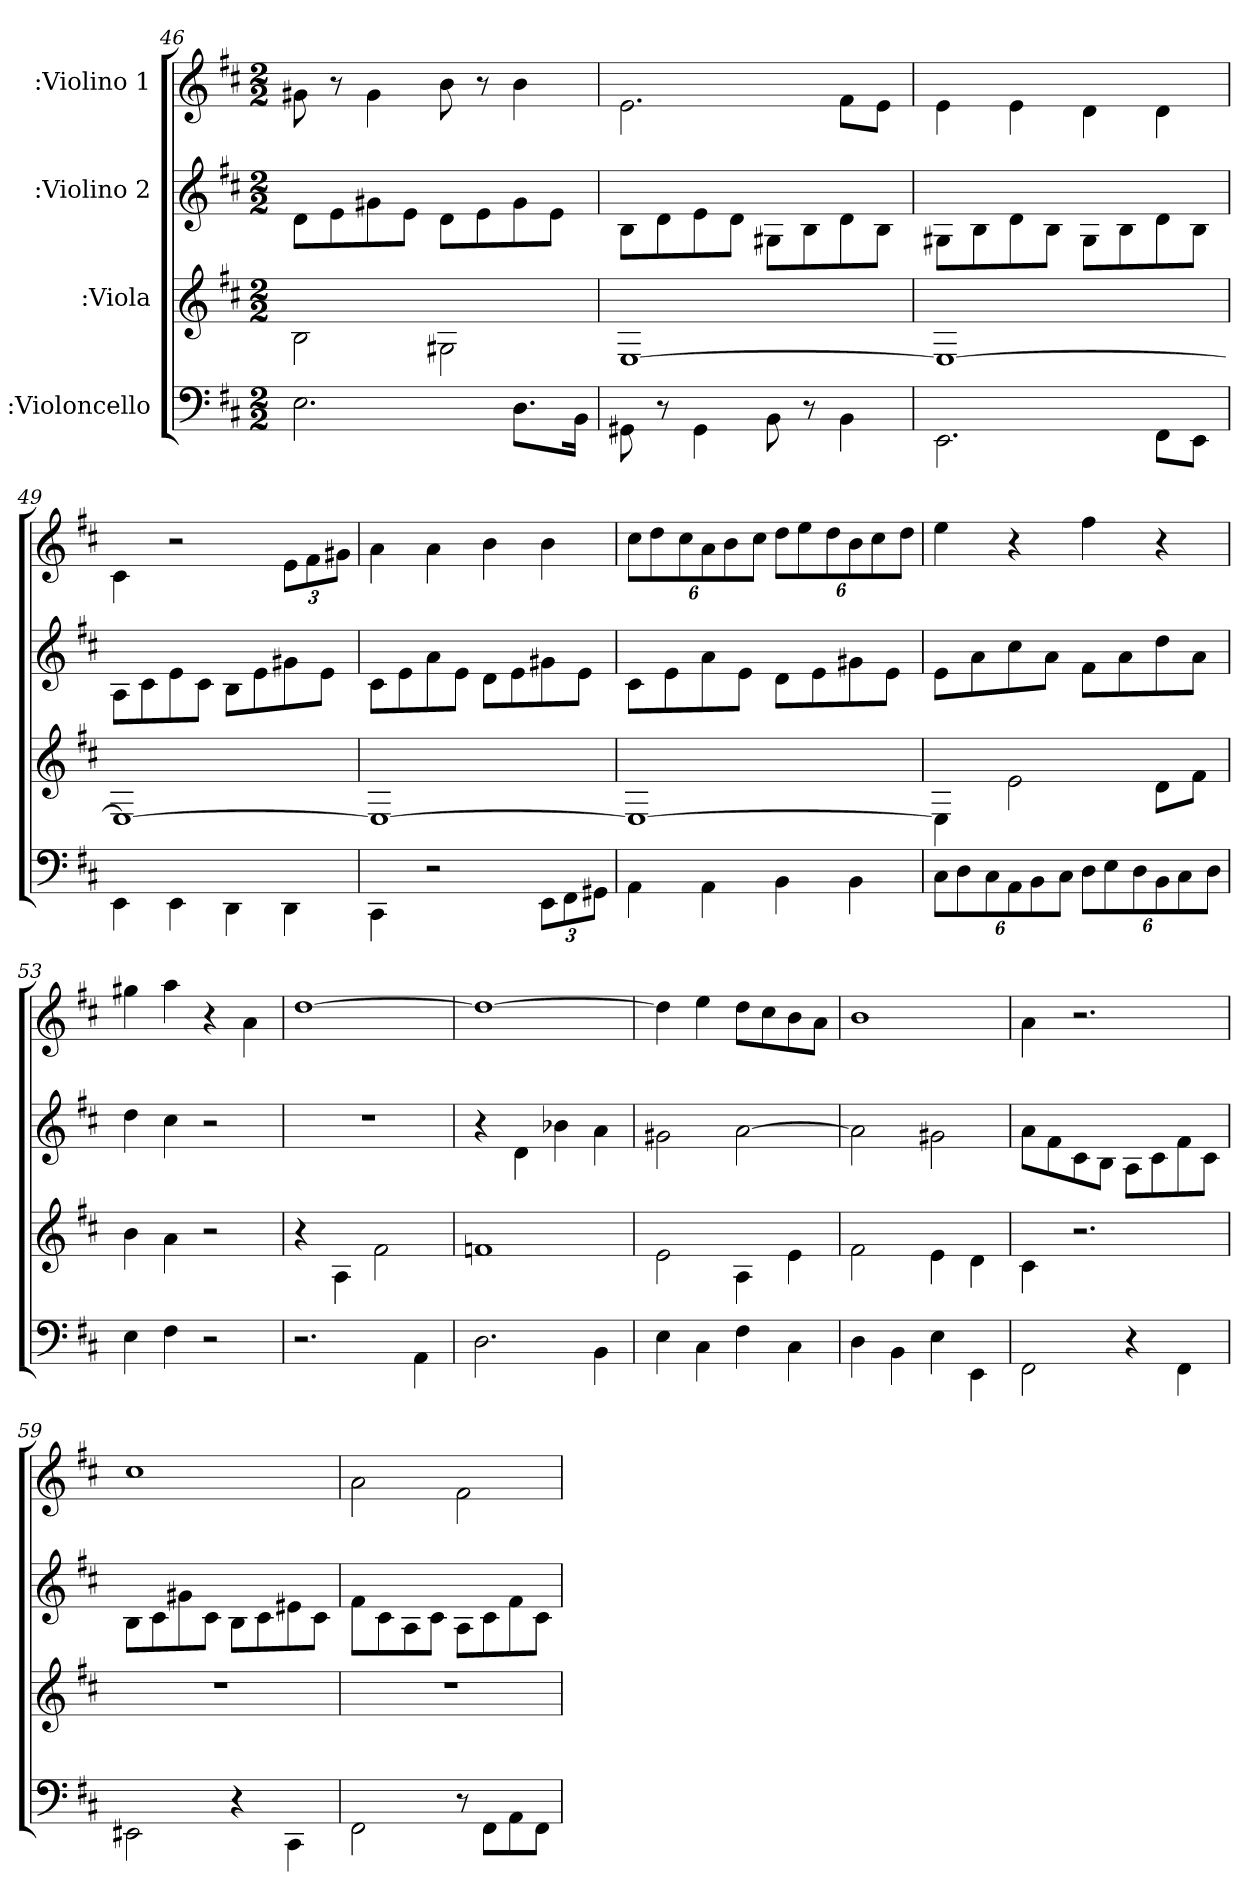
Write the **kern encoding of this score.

**kern	**kern	**kern	**kern
*part4	*part3	*part2	*part1
*staff4	*staff3	*staff2	*staff1
*I":Violoncello	*I":Viola	*I":Violino 2	*I":Violino 1
*k[f#c#]	*k[f#c#]	*k[f#c#]	*k[f#c#]
*D:	*D:	*D:	*D:
*M2/2	*M2/2	*M2/2	*M2/2
=46	=46	=46	=46
2.E\	2B\	8d\L	8g#X\
.	.	8e\	8r
.	.	8g#X\	4g#\
.	.	8e\J	.
.	2G#X\	8d\L	8b\
.	.	8e\	8r
8.D\L	.	8g#\	4b\
.	.	8e\J	.
16BB\Jk	.	.	.
=47	=47	=47	=47
8GG#X\	[1E\	8B\L	2.e\
8r	.	8d\	.
4GG#\	.	8e\	.
.	.	8d\J	.
8BB\	.	8G#X\L	.
8r	.	8B\	.
4BB\	.	8d\	8f#\L
.	.	8B\J	8e\J
=48	=48	=48	=48
2.EE\	1E\_	8G#X\L	4e\
.	.	8B\	.
.	.	8d\	4e\
.	.	8B\J	.
.	.	8G#\L	4d\
.	.	8B\	.
8FF#\L	.	8d\	4d\
8EE\J	.	8B\J	.
=49	=49	=49	=49
4EE\	1E\_	8A\L	4c#\
.	.	8c#\	.
4EE\	.	8e\	2r
.	.	8c#\J	.
4DD\	.	8B\L	.
.	.	8e\	.
4DD\	.	8g#X\	12e\L
.	.	.	12f#\
.	.	8e\J	.
.	.	.	12g#X\J
=50	=50	=50	=50
4CC#\	1E\_	8c#\L	4a\
.	.	8e\	.
2r	.	8a\	4a\
.	.	8e\J	.
.	.	8d\L	4b\
.	.	8e\	.
12EE\L	.	8g#X\	4b\
12FF#\	.	.	.
.	.	8e\J	.
12GG#X\J	.	.	.
=51	=51	=51	=51
4AA\	1E\_	8c#\L	12cc#\L
.	.	.	12dd\
.	.	8e\	.
.	.	.	12cc#\
4AA\	.	8a\	12a\
.	.	.	12b\
.	.	8e\J	.
.	.	.	12cc#\J
4BB\	.	8d\L	12dd\L
.	.	.	12ee\
.	.	8e\	.
.	.	.	12dd\
4BB\	.	8g#X\	12b\
.	.	.	12cc#\
.	.	8e\J	.
.	.	.	12dd\J
=52	=52	=52	=52
12C#\L	4E\]	8e\L	4ee\
12D\	.	.	.
.	.	8a\	.
12C#\	.	.	.
12AA\	2e\	8cc#\	4r
12BB\	.	.	.
.	.	8a\J	.
12C#\J	.	.	.
12D\L	.	8f#\L	4ff#\
12E\	.	.	.
.	.	8a\	.
12D\	.	.	.
12BB\	8d\L	8dd\	4r
12C#\	.	.	.
.	8f#\J	8a\J	.
12D\J	.	.	.
=53	=53	=53	=53
4E\	4b\	4dd\	4gg#X\
4F#\	4a\	4cc#\	4aa\
2r	2r	2r	4r
.	.	.	4a\
=54	=54	=54	=54
2.r	4r	1r	[1dd\
.	4A\	.	.
.	2f#\	.	.
4AA\	.	.	.
=55	=55	=55	=55
2.D\	1fn\	4r	1dd\_
.	.	4d\	.
.	.	4b-X\	.
4BB\	.	4a\	.
=56	=56	=56	=56
4E\	2e\	2g#X\	4dd\]
4C#\	.	.	4ee\
4F#\	4A\	[2a\	8dd\L
.	.	.	8cc#\
4C#\	4e\	.	8b\
.	.	.	8a\J
=57	=57	=57	=57
4D\	2f#\	2a\]	1b\
4BB\	.	.	.
4E\	4e\	2g#X\	.
4EE\	4d\	.	.
=58	=58	=58	=58
2FF#\	4c#\	8a\L	4a\
.	.	8f#\	.
.	2.r	8c#\	2.r
.	.	8B\J	.
4r	.	8A\L	.
.	.	8c#\	.
4FF#\	.	8f#\	.
.	.	8c#\J	.
=59	=59	=59	=59
2EE#X\	1r	8B\L	1cc#\
.	.	8c#\	.
.	.	8g#X\	.
.	.	8c#\J	.
4r	.	8B\L	.
.	.	8c#\	.
4CC#\	.	8e#X\	.
.	.	8c#\J	.
=60	=60	=60	=60
2FF#\	1r	8f#\L	2a\
.	.	8c#\	.
.	.	8A\	.
.	.	8c#\J	.
8r	.	8A\L	2f#\
8FF#\L	.	8c#\	.
8AA\	.	8f#\	.
8FF#\J	.	8c#\J	.
=	=	=	=
*-	*-	*-	*-
